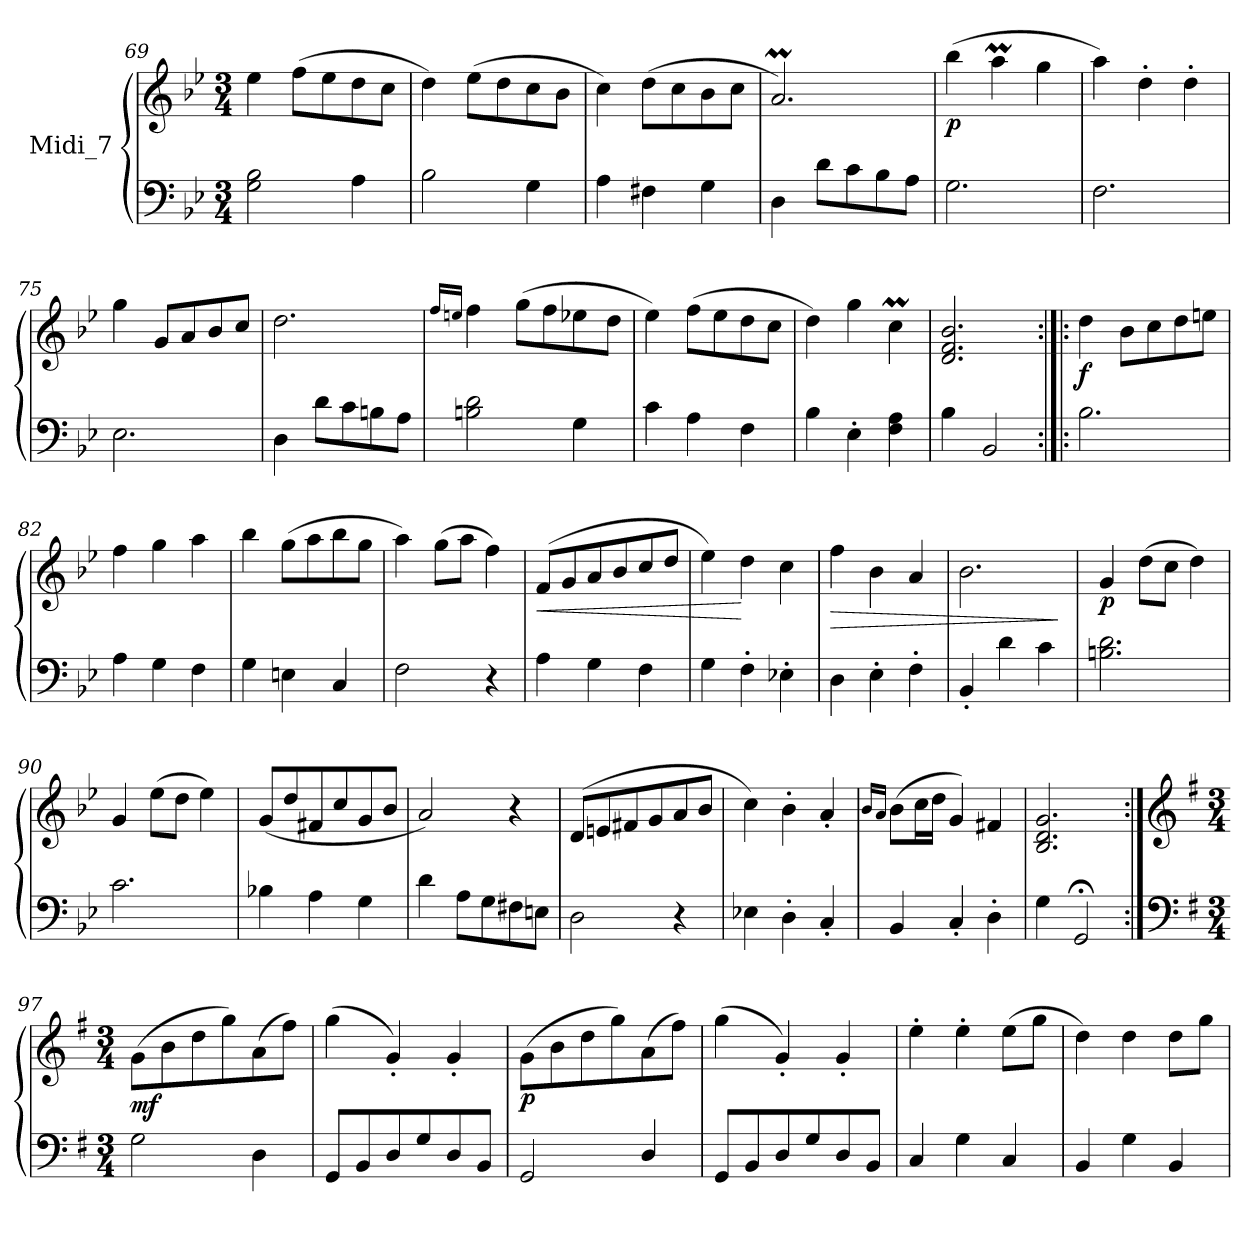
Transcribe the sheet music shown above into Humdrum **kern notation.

**kern	**kern	**dynam
*part1	*part1	*part1
*staff2	*staff1	*staff1/2
*I"Midi_7	*	*
*clefF4	*clefG2	*
*k[b-e-]	*k[b-e-]	*
*M3/4	*M3/4	*
=69	=69	=69
2G\ 2B-\	4ee-\	.
.	(8ff\L	.
.	8ee-\	.
4A\	8dd\	.
.	8cc\J	.
=70	=70	=70
2B-\	4dd\)	.
.	(8ee-\L	.
.	8dd\	.
4G\	8cc\	.
.	8b-\J	.
!!LO:LB:g=z
=71	=71	=71
4A\	4cc\)	.
4F#X\	(8dd\L	.
.	8cc\	.
4G\	8b-\	.
.	8cc\J	.
=72	=72	=72
4D\	2.am/)	.
8d\L	.	.
8c\	.	.
8B-\	.	.
8A\J	.	.
=73	=73	=73
!	!	!LO:DY:b
2.G\	(4bb-\	p
.	4aam\	.
.	4gg\	.
=74	=74	=74
2.F\	4aa\)	.
.	4dd'\	.
.	4dd'\	.
=75	=75	=75
2.E-\	4gg\	.
.	8g/L	.
.	8a/	.
.	8b-/	.
.	8cc/J	.
=76	=76	=76
4D\	2.dd\	.
8d\L	.	.
8c\	.	.
8Bn\	.	.
8A\J	.	.
!!LO:LB:g=z
=77	=77	=77
.	16qff/LL	.
.	16qeen/JJ	.
*	*^	*
2Bn\ 2d\	4ff\	32ffyy	.
.	.	2ryy	.
.	(8gg\L	.	.
.	8ff\	.	.
4G\	8ee-X\	.	.
.	.	8..ryy	.
.	8dd\J	.	.
*	*v	*v	*
=78	=78	=78
4c\	4ee-\)	.
4A\	(8ff\L	.
.	8ee-\	.
4F\	8dd\	.
.	8cc\J	.
=79	=79	=79
4B-\	4dd\)	.
4E-'\	4gg\	.
4F\ 4A\	4ccM\	.
=80	=80	=80
4B-\	2.d/ 2.f/ 2.b-/	.
2BB-/	.	.
!!LO:LB:g=z
=81:|!|:	=81:|!|:	=81:|!|:
!	!	!LO:DY:b
2.B-\	4dd\	f
.	8b-\L	.
.	8cc\	.
.	8dd\	.
.	8een\J	.
=82	=82	=82
4A\	4ff\	.
4G\	4gg\	.
4F\	4aa\	.
=83	=83	=83
4G\	4bb-\	.
4En\	(8gg\L	.
.	8aa\	.
4C/	8bb-\	.
.	8gg\J	.
=84	=84	=84
2F\	4aa\)	.
.	(8gg\L	.
.	8aa\J	.
4r	4ff\)	.
=85	=85	=85
!	!	!LO:HP:b
4A\	(8f/L	<
.	8g/	.
4G\	8a/	.
.	8b-/	.
4F\	8cc/	.
.	8dd/J	.
=86	=86	=86
4G\	4ee-\)	.
4F'\	4dd\	[
4E-X'\	4cc\	.
=87	=87	=87
!	!	!LO:HP:b
4D\	4ff\	>
4E-'\	4b-\	.
4F'\	4a/	.
!!LO:LB:g=z
=88	=88	=88
4BB-'/	2.b-\	.
4d\	.	.
4c\	.	.
.	.	]
=89	=89	=89
!	!	!LO:DY:b
2.Bn\ 2.d\	4g/	p
.	(8dd\L	.
.	8cc\J	.
.	4dd\)	.
=90	=90	=90
2.c\	4g/	.
.	(8ee-\L	.
.	8dd\J	.
.	4ee-\)	.
=91	=91	=91
4B-X\	(>8g/L	.
.	8dd/	.
4A\	8f#X/	.
.	8cc/	.
4G\	8g/	.
.	8b-/J	.
=92	=92	=92
4d\	2a/)	.
8A\L	.	.
8G\	.	.
8F#X\	4r	.
8En\J	.	.
=93	=93	=93
2D\	(8d/L	.
.	8en/	.
.	8f#X/	.
.	8g/	.
4r	8a/	.
.	8b-/J	.
!!LO:LB:g=z
=94	=94	=94
4E-X\	4cc\)	.
4D'\	4b-'\	.
4C'/	4a'/	.
=95	=95	=95
.	16qb-/LL	.
.	16qa/JJ	.
4BB-/	(8b-\L	.
.	16cc\L	.
.	16dd\JJ	.
4C'/	4g/)	.
4D'\	4f#X/	.
=96	=96	=96
4G\	2.B-/ 2.d/ 2.g/	.
2GG;/	.	.
!!LO:PB:g=z
=97:|!	=97:|!	=97:|!
*clefF4	*clefG2	*
*k[f#]	*k[f#]	*
*G:	*G:	*
*M3/4	*M3/4	*
*	*MM132	*
!	!	!LO:DY:b
2G\	(8g\L	mf
.	8b\	.
.	8dd\	.
.	8gg\)	.
4D\	(8a\	.
.	8ff#\J)	.
=98	=98	=98
8GG/L	(4gg\	.
8BB/	.	.
8D/	4g'/)	.
8G/	.	.
8D/	4g'/	.
8BB/J	.	.
=99	=99	=99
!	!	!LO:DY:b
2GG/	(8g\L	p
.	8b\	.
.	8dd\	.
.	8gg\)	.
4D/	(8a\	.
.	8ff#\J)	.
=100	=100	=100
8GG/L	(4gg\	.
8BB/	.	.
8D/	4g'/)	.
8G/	.	.
8D/	4g'/	.
8BB/J	.	.
=101	=101	=101
4C/	4ee'\	.
4G\	4ee'\	.
4C/	(8ee\L	.
.	8gg\J	.
=102	=102	=102
4BB/	4dd\)	.
4G\	4dd\	.
4BB/	8dd\L	.
.	8gg\J	.
=	=	=
*-	*-	*-
